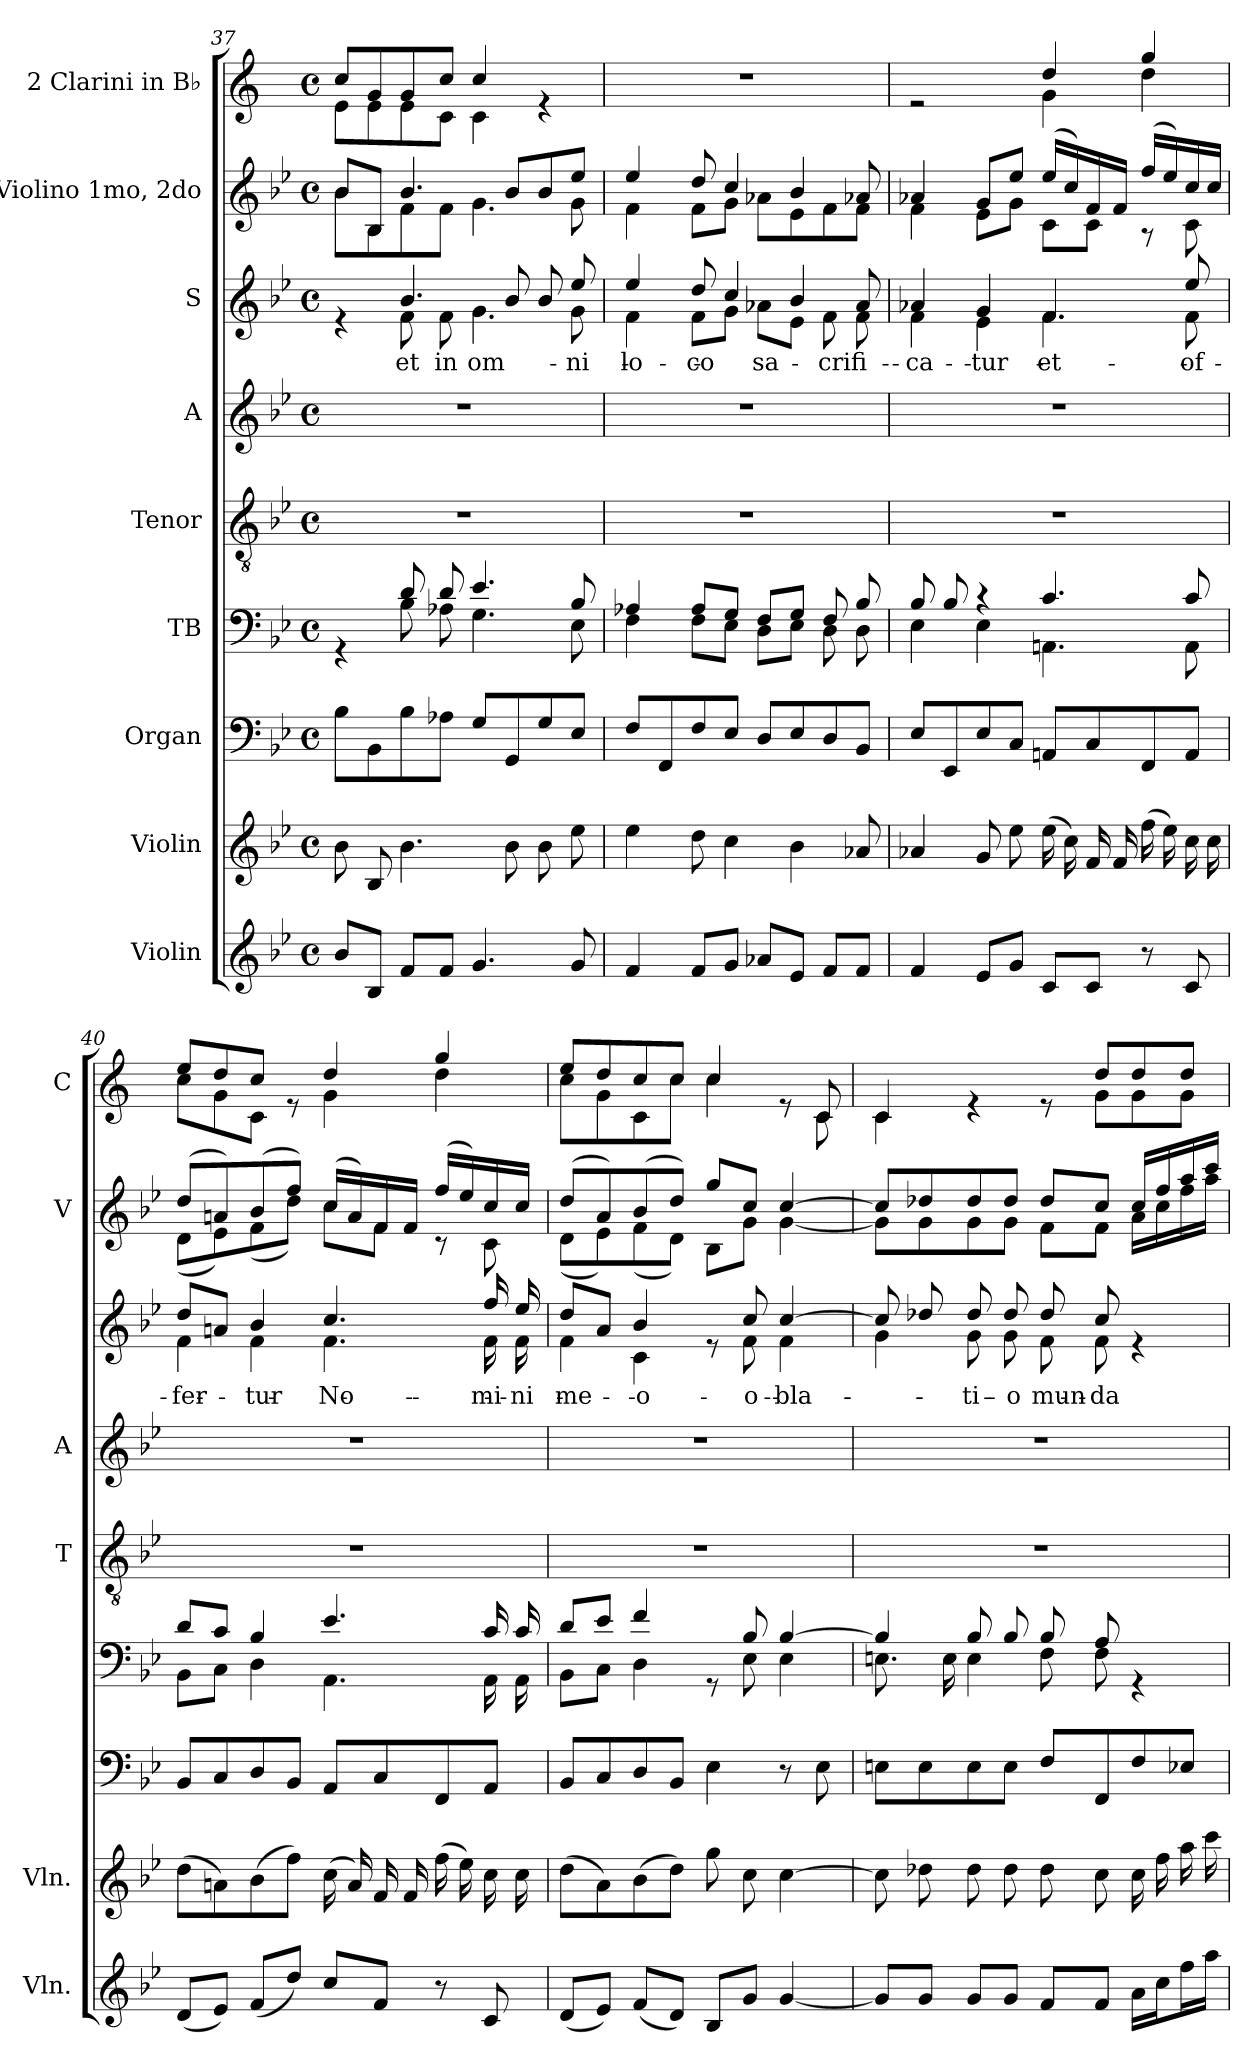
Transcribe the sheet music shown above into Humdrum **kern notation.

**kern	**kern	**kern	**kern	**kern	**kern	**kern	**text	**kern	**kern
*part9	*part8	*part7	*part6	*part5	*part4	*part3	*part3	*part2	*part1
*staff9	*staff8	*staff7	*staff6	*staff5	*staff4	*staff3	*staff3	*staff2	*staff1
*I"Violin	*I"Violin	*I"Organ	*I"TB	*I"Tenor	*I"A	*I"S	*	*I"Violino 1mo, 2do	*I"2 Clarini in B♭
*I'Vln.	*I'Vln.	*	*	*I'T	*I'A	*	*	*I'V	*I'C
*clefG2	*clefG2	*clefF4	*clefF4	*clefGv2	*clefG2	*clefG2	*	*clefG2	*clefG2
*	*	*	*	*	*	*	*	*	*ITrd1c2
*k[b-e-]	*k[b-e-]	*k[b-e-]	*k[b-e-]	*k[b-e-]	*k[b-e-]	*k[b-e-]	*	*k[b-e-]	*k[b-e-]
*M4/4	*M4/4	*M4/4	*M4/4	*M4/4	*M4/4	*M4/4	*	*M4/4	*M4/4
*met(c)	*met(c)	*met(c)	*met(c)	*met(c)	*met(c)	*met(c)	*	*met(c)	*met(c)
=37	=37	=37	=37	=37	=37	=37	=37	=37	=37
*	*	*	*^	*	*	*^	*	*^	*^
8b-/L	8b-\	8B-\L	4rGG	4ryy	1r	1r	4re	4ryy	.	8b-/L	8b-\L	8b-/L	8d\L
8B-/J	8B-/	8BB-\	.	.	.	.	.	.	.	8B-/J	8B-\	8f/	8d\
!	!	!	!	!	!	!	!	!	!LO:LY:b	!	!	!	!
8f/L	4.b-\	8B-\	8d/	8B-\	.	.	4.b-/	8f\	et	4.b-/	8f\	8f/	8d\
!	!	!	!	!	!	!	!	!	!LO:LY:b	!	!	!	!
8f/J	.	8A-X\J	8d/	8A-X\	.	.	.	8f\	in	.	8f\J	8b-/J	8B-\J
!	!	!	!	!	!	!	!	!	!LO:LY:b	!	!	!	!
4.g/	.	8G/L	4.e-/	4.G\	.	.	.	4.g\	om-	.	4.g\	4b-/	4B-\
.	8b-\	8GG/	.	.	.	.	8b-/	.	.	8b-/L	.	.	.
.	8b-\	8G/	.	.	.	.	8b-/	.	.	8b-/	.	4re	4ryy
!	!	!	!	!	!	!	!	!	!LO:LY:b	!	!	!	!
8g/	8ee-\	8E-/J	8B-/	8E-\	.	.	8ee-/	8g\	-ni	8ee-/J	8g\	.	.
*	*	*	*	*	*	*	*	*	*	*	*	*v	*v
=38	=38	=38	=38	=38	=38	=38	=38	=38	=38	=38	=38	=38
!	!	!	!	!	!	!	!	!	!LO:LY:b	!	!	!
4f/	4ee-\	8F/L	4A-X/	4F\	1r	1r	4ee-/	4f\	lo-	4ee-/	4f\	1r
.	.	8FF/	.	.	.	.	.	.	.	.	.	.
!	!	!	!	!	!	!	!	!	!LO:LY:b	!	!	!
8f/L	8dd\	8F/	8A-/L	8F\L	.	.	8dd/	8f\L	-co	8dd/	8f\L	.
8g/J	4cc\	8E-/J	8G/J	8E-\J	.	.	4cc/	8g\J	.	4cc/	8g\J	.
!	!	!	!	!	!	!	!	!	!LO:LY:b	!	!	!
8a-X/L	.	8D/L	8F/L	8D\L	.	.	.	8a-X\L	sa-	.	8a-X\L	.
8e-/J	4b-\	8E-/	8G/J	8E-\J	.	.	4b-/	8e-\J	.	4b-/	8e-\	.
!	!	!	!	!	!	!	!	!	!LO:LY:b	!	!	!
8f/L	.	8D/	8F/	8D\	.	.	.	8f\	-cri-	.	8f\	.
!	!	!	!	!	!	!	!	!	!LO:LY:b	!	!	!
8f/J	8a-X/	8BB-/J	8B-/	8D\	.	.	8a-/	8f\	-fi-	8a-X/	8f\J	.
!!LO:LB:g=z
=39	=39	=39	=39	=39	=39	=39	=39	=39	=39	=39	=39	=39
!	!	!	!	!	!	!	!	!	!LO:LY:b	!	!	!
*	*	*	*	*	*	*	*	*	*	*	*	*^
4f/	4a-X/	8E-/L	8B-/	4E-\	1r	1r	4a-X/	4f\	-ca-	4a-X/	4f\	2re	2ryy
.	.	8EE-/	8B-/	.	.	.	.	.	.	.	.	.	.
!	!	!	!	!	!	!	!	!	!LO:LY:b	!	!	!	!
8e-/L	8g/	8E-/	4r	4E-\	.	.	4g/	4e-\	-tur	8g/L	8e-\L	.	.
8g/J	8ee-\	8C/J	.	.	.	.	.	.	.	8ee-/J	8g\J	.	.
!	!	!	!	!	!	!	!	!	!LO:LY:b	!	!	!	!
8c/L	(16ee-\	8AAn/L	4.c/	4.AAn\	.	.	4.f/	4.f\	et	(16ee-/LL	8c\L	4cc/	4f\
.	16cc\)	.	.	.	.	.	.	.	.	16cc/)	.	.	.
8c/J	16f/	8C/	.	.	.	.	.	.	.	16f/	8c\J	.	.
.	16f/	.	.	.	.	.	.	.	.	16f/JJ	.	.	.
8r	(16ff\	8FF/	.	.	.	.	.	.	.	(16ff/LL	8r	4ff/	4cc\
.	16ee-\)	.	.	.	.	.	.	.	.	16ee-/)	.	.	.
!	!	!	!	!	!	!	!	!	!LO:LY:b	!	!	!	!
8c/	16cc\	8AA/J	8c/	8AA\	.	.	8ee-/	8f\	of-	16cc/	8c\	.	.
.	16cc\	.	.	.	.	.	.	.	.	16cc/JJ	.	.	.
=40	=40	=40	=40	=40	=40	=40	=40	=40	=40	=40	=40	=40	=40
!	!	!	!	!	!	!	!	!	!LO:LY:b	!	!	!	!
(8d/L	(8dd\L	8BB-/L	8d/L	8BB-\L	1r	1r	8dd/L	4f\	-fer-	(8dd/L	(8d\L	8dd/L	8b-\L
8e-/J)	8an/)	8C/	8c/J	8C\J	.	.	8an/J	.	.	8an/)	8e-\)	8cc/	8f\
!	!	!	!	!	!	!	!	!	!LO:LY:b	!	!	!	!
(8f/L	(8b-\	8D/	4B-/	4D\	.	.	4b-/	4f\	-tur	(8b-/	(8f\	8b-/J	8B-\J
8dd/J)	8ff\J)	8BB-/J	.	.	.	.	.	.	.	8ff/J)	8dd\J)	8re	8ryy
!	!	!	!	!	!	!	!	!	!LO:LY:b	!	!	!	!
8cc/L	(16cc\	8AA/L	4.e-/	4.AA\	.	.	4.cc/	4.f\	No-	(16cc/LL	8cc\L	4cc/	4f\
.	16a/)	.	.	.	.	.	.	.	.	16a/)	.	.	.
8f/J	16f/	8C/	.	.	.	.	.	.	.	16f/	8f\J	.	.
.	16f/	.	.	.	.	.	.	.	.	16f/JJ	.	.	.
8r	(16ff\	8FF/	.	.	.	.	.	.	.	(16ff/LL	8r	4ff/	4cc\
.	16ee-\)	.	.	.	.	.	.	.	.	16ee-/)	.	.	.
!	!	!	!	!	!	!	!	!	!LO:LY:b	!	!	!	!
8c/	16cc\	8AA/J	16c/	16AA\	.	.	16ff/	16f\	-mi-	16cc/	8c\	.	.
!	!	!	!	!	!	!	!	!	!LO:LY:b	!	!	!	!
.	16cc\	.	16c/	16AA\	.	.	16ee-/	16f\	-ni	16cc/JJ	.	.	.
=41	=41	=41	=41	=41	=41	=41	=41	=41	=41	=41	=41	=41	=41
!	!	!	!	!	!	!	!	!	!LO:LY:b	!	!	!	!
(8d/L	(8dd\L	8BB-/L	8d/L	8BB-\L	1r	1r	8dd/L	4f\	me-	(8dd/L	(8d\L	8dd/L	8b-\L
8e-/J)	8a/)	8C/	8e-/J	8C\J	.	.	8a/J	.	.	8a/)	8e-\)	8cc/	8f\
!	!	!	!	!	!	!	!	!	!LO:LY:b	!	!	!	!
(8f/L	(8b-\	8D/	4f/	4D\	.	.	4b-/	4c\	-o	(8b-/	(8f\	8b-/	8B-\
8d/J)	8dd\J)	8BB-/J	.	.	.	.	.	.	.	8dd/J)	8d\J)	8b-/J	8b-\J
8B-/L	8gg\	4E-\	8rGG	8ryy	.	.	8re	8ryy	.	8gg/L	8B-\L	4b-/	4b-\
!	!	!	!	!	!	!	!	!	!LO:LY:b	!	!	!	!
8g/J	8cc\	.	8B-/	8E-\	.	.	8cc/	8f\	o-	8cc/J	8g\J	.	.
!	!	!	!	!	!	!	!	!	!LO:LY:b	!	!	!	!
[4g/	[4cc\	8r	[4B-/	4E-\	.	.	[4cc/	4f\	-bla-	[4cc/	[4g\	8re	8ryy
.	.	8E-\	.	.	.	.	.	.	.	.	.	8B-/	8B-\
!!LO:LB:g=z	!!
=42	=42	=42	=42	=42	=42	=42	=42	=42	=42	=42	=42	=42	=42
8g/L]	8cc\]	8En\L	4B-/]	8.En\	1r	1r	8cc/]	4g\	.	8cc/L]	8g\L]	4B-/	4B-\
8g/J	8dd-X\	8E\	.	.	.	.	8dd-X/	.	.	8dd-X/	8g\	.	.
.	.	.	.	16E\	.	.	.	.	.	.	.	.	.
!	!	!	!	!	!	!	!	!	!LO:LY:b	!	!	!	!
8g/L	8dd-\	8E\	8B-/	4E\	.	.	8dd-/	8g\	-ti-	8dd-/	8g\	4re	4.ryy
!	!	!	!	!	!	!	!	!	!LO:LY:b	!	!	!	!
8g/J	8dd-\	8E\J	8B-/	.	.	.	8dd-/	8g\	-o	8dd-/J	8g\J	.	.
!	!	!	!	!	!	!	!	!	!LO:LY:b	!	!	!	!
8f/L	8dd-\	8F/L	8B-/	8F\	.	.	8dd-/	8f\	mun-	8dd-/L	8f\L	8re	.
!	!	!	!	!	!	!	!	!	!LO:LY:b	!	!	!	!
8f/J	8cc\	8FF/	8A/	8F\	.	.	8cc/	8f\	-da	8cc/J	8f\J	8cc/L	8f\L
16a\LL	16cc\	8F/	4rGG	4ryy	.	.	4re	4ryy	.	16cc/LL	16a\LL	8cc/	8f\
16cc\J	16ff\	.	.	.	.	.	.	.	.	16ff/	16cc\	.	.
16ff\L	16aa\	8E-X/J	.	.	.	.	.	.	.	16aa/	16ff\	8cc/J	8f\J
16aa\JJ	16ccc\	.	.	.	.	.	.	.	.	16ccc/JJ	16aa\JJ	.	.
*	*	*	*	*	*	*	*v	*v	*	*	*	*v	*v
*	*	*	*v	*v	*	*	*	*	*v	*v	*
=	=	=	=	=	=	=	=	=	=
*-	*-	*-	*-	*-	*-	*-	*-	*-	*-
